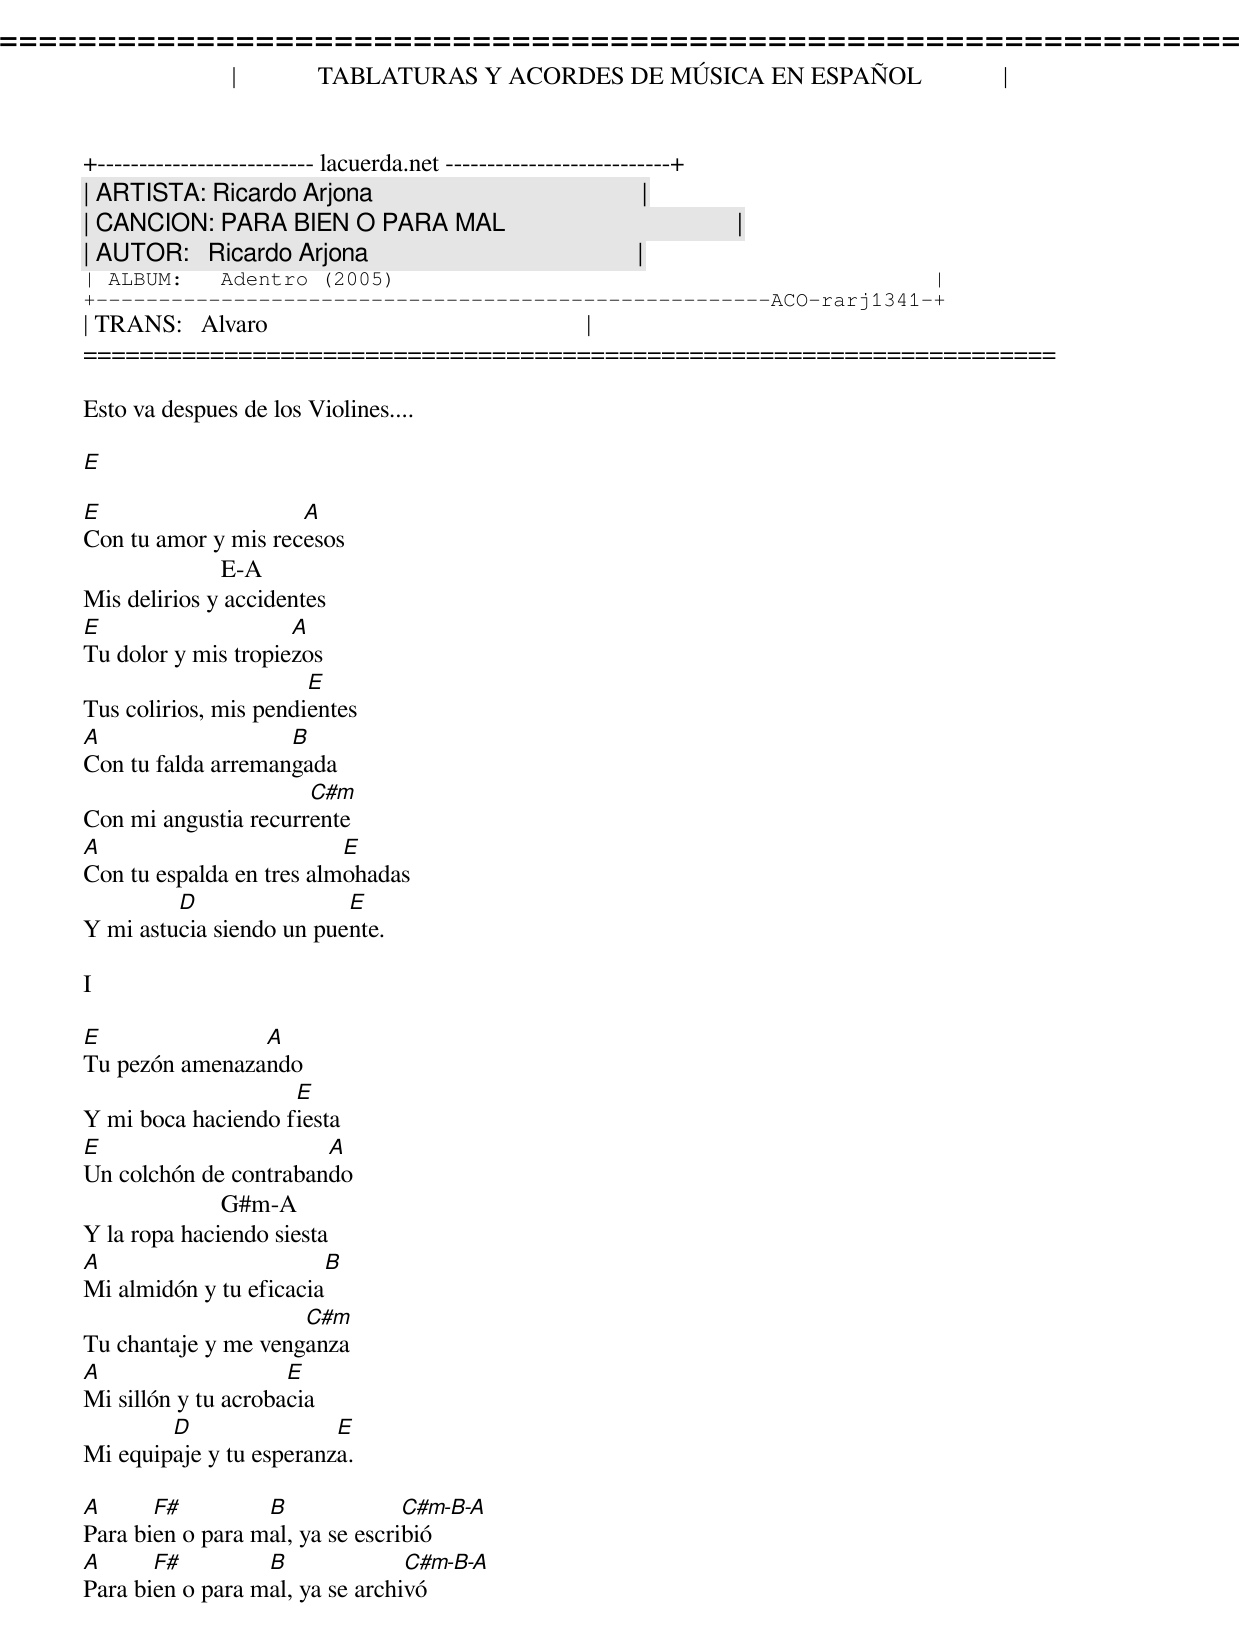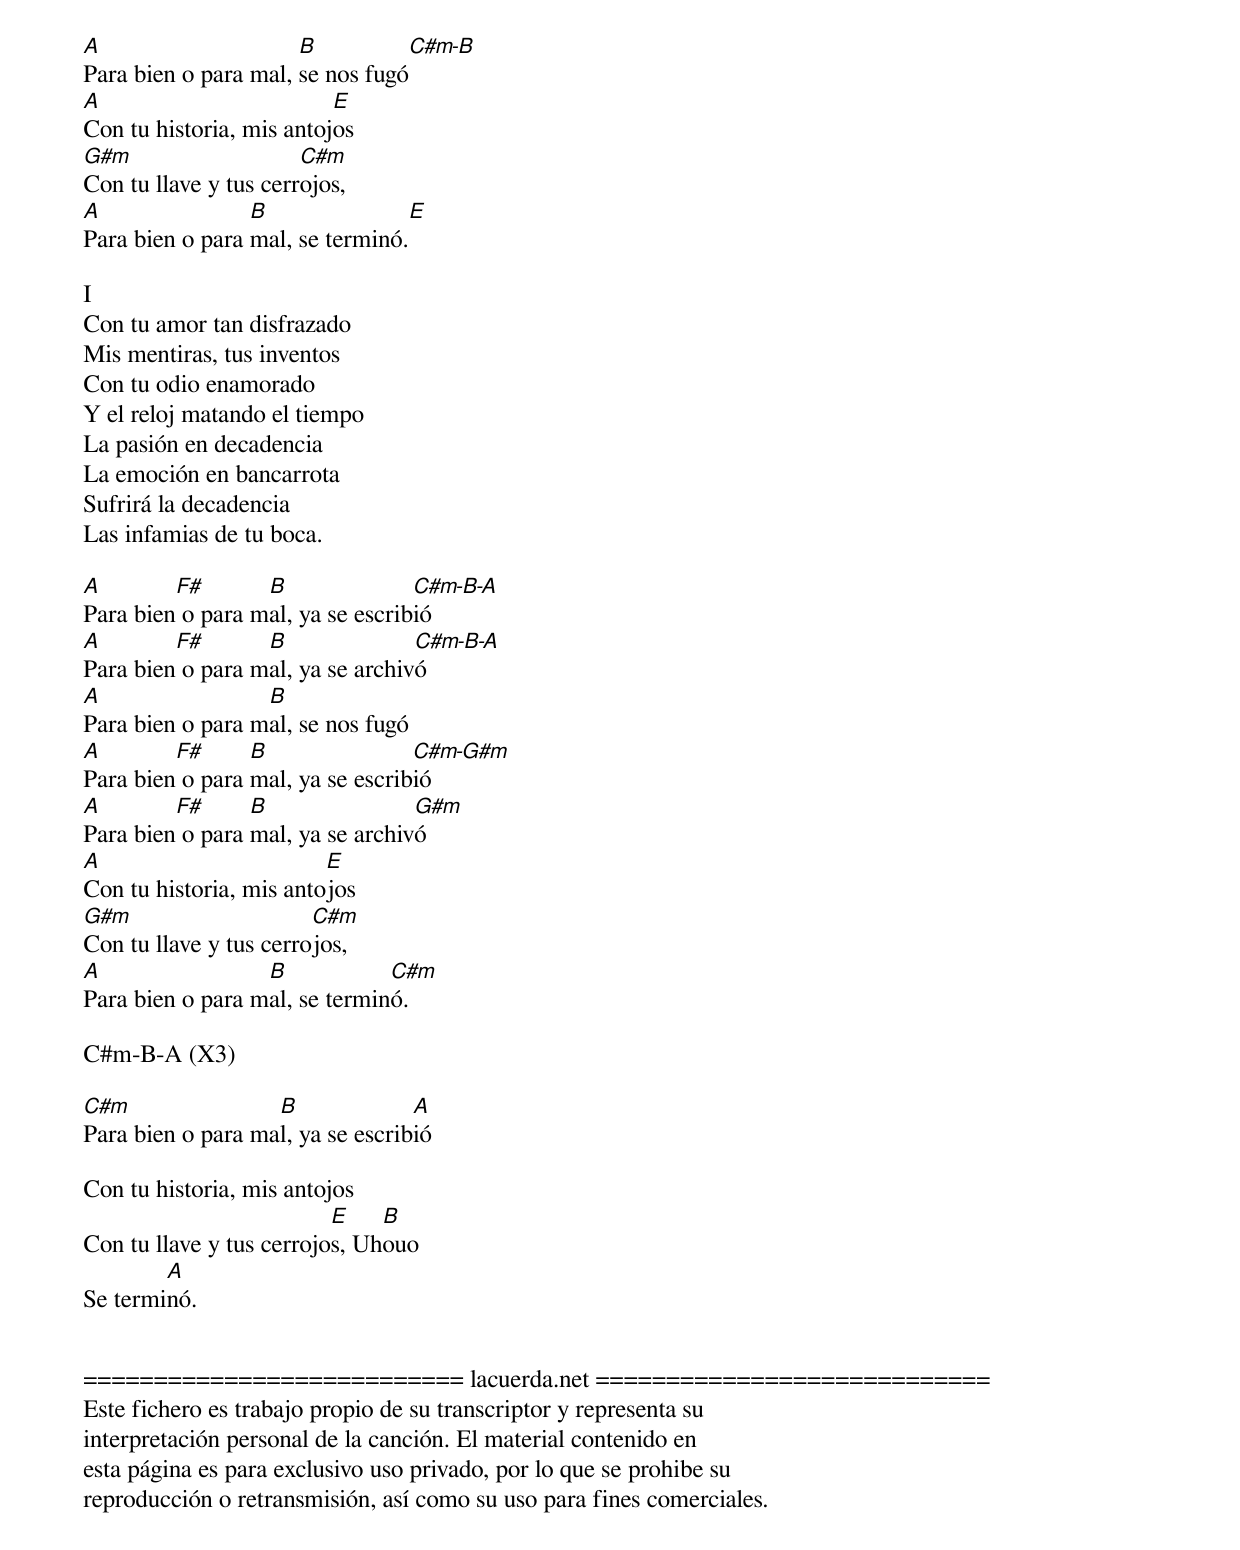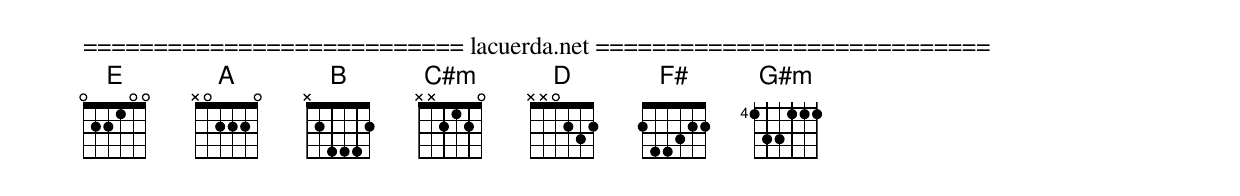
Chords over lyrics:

=====================================================================
|             TABLATURAS Y ACORDES DE MÚSICA EN ESPAÑOL             |
+-------------------------- lacuerda.net ---------------------------+
| ARTISTA: Ricardo Arjona                                           |
| CANCION: PARA BIEN O PARA MAL                                     |
| AUTOR:   Ricardo Arjona                                           |
| ALBUM:   Adentro (2005)                                           |
+------------------------------------------------------ACO-rarj1341-+
| TRANS:   Alvaro                                                   |
=====================================================================

Esto va despues de los Violines....

E

E                    A
Con tu amor y mis recesos
                      E-A
Mis delirios y accidentes
E                    A
Tu dolor y mis tropiezos
                       E
Tus colirios, mis pendientes
A                   B
Con tu falda arremangada
                      C#m
Con mi angustia recurrente
A                         E
Con tu espalda en tres almohadas
         D                E
Y mi astucia siendo un puente.

I

E               A
Tu pezón amenazando
                    E
Y mi boca haciendo fiesta
E                      A
Un colchón de contrabando
                      G#m-A
Y la ropa haciendo siesta
A                       B
Mi almidón y tu eficacia
                     C#m
Tu chantaje y me venganza
A                    E
Mi sillón y tu acrobacia
        D                E
Mi equipaje y tu esperanza.

A      F#         B              C#m-B-A
Para bien o para mal, ya se escribió
A      F#         B              C#m-B-A
Para bien o para mal, ya se archivó
A                     B          C#m-B
Para bien o para mal, se nos fugó
A                         E
Con tu historia, mis antojos
G#m                    C#m
Con tu llave y tus cerrojos,
A                B               E
Para bien o para mal, se terminó.

I
Con tu amor tan disfrazado
Mis mentiras, tus inventos
Con tu odio enamorado
Y el reloj matando el tiempo
La pasión en decadencia
La emoción en bancarrota
Sufrirá la decadencia
Las infamias de tu boca.

A        F#       B               C#m-B-A
Para bien o para mal, ya se escribió
A        F#       B               C#m-B-A
Para bien o para mal, ya se archivó
A                 B
Para bien o para mal, se nos fugó
A        F#      B                C#m-G#m
Para bien o para mal, ya se escribió
A        F#      B                G#m
Para bien o para mal, ya se archivó
A                        E
Con tu historia, mis antojos
G#m                     C#m
Con tu llave y tus cerrojos,
A                 B            C#m
Para bien o para mal, se terminó.

C#m-B-A (X3)

C#m                B              A
Para bien o para mal, ya se escribió

Con tu historia, mis antojos
                          E    B
Con tu llave y tus cerrojos, Uhouo
        A
Se terminó.


=========================== lacuerda.net ============================
Este fichero es trabajo propio de su transcriptor y representa su
interpretación personal de la canción. El material contenido en
esta página es para exclusivo uso privado, por lo que se prohibe su
reproducción o retransmisión, así como su uso para fines comerciales.
=========================== lacuerda.net ============================
